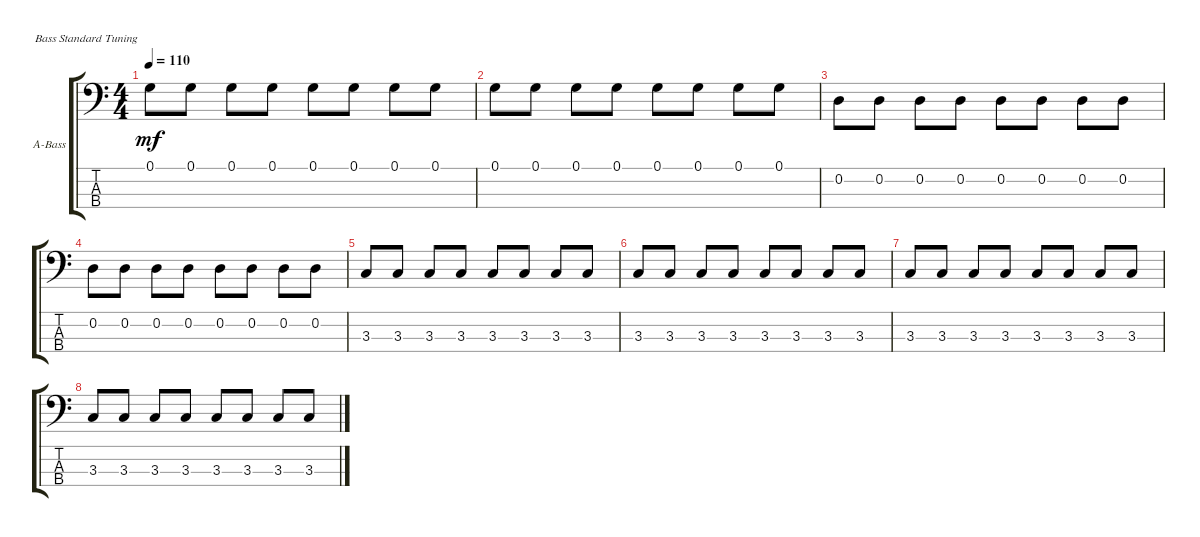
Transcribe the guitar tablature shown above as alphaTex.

\defaultSystemsLayout 4
\bracketExtendMode groupsimilarinstruments
\firstSystemTrackNameOrientation horizontal
\otherSystemsTrackNameOrientation horizontal
\track ("Acoustic Bass" "A-Bass") {instrument acousticbass}
\staff {score tabs}
\tuning (G2 D2 A1 E1)
\ts (4 4)
\tempo 110
\clef f4
\scale
0.333333
\ks c
0.1.8{dy mf} 0.1.8 0.1.8 0.1.8 0.1.8 0.1.8 0.1.8 0.1.8 |
\scale
0.333333 0.1.8 0.1.8 0.1.8 0.1.8 0.1.8 0.1.8 0.1.8 0.1.8 |
\scale
0.333333 0.2.8 0.2.8 0.2.8 0.2.8 0.2.8 0.2.8 0.2.8 0.2.8 |
\scale
0.333333 0.2.8 0.2.8 0.2.8 0.2.8 0.2.8 0.2.8 0.2.8 0.2.8 |
\scale
0.333333 3.3.8 3.3.8 3.3.8 3.3.8 3.3.8 3.3.8 3.3.8 3.3.8 |
\scale
0.333333 3.3.8 3.3.8 3.3.8 3.3.8 3.3.8 3.3.8 3.3.8 3.3.8 |
\scale
0.333333 3.3.8 3.3.8 3.3.8 3.3.8 3.3.8 3.3.8 3.3.8 3.3.8 |
\scale
0.333333 3.3.8 3.3.8 3.3.8 3.3.8 3.3.8 3.3.8 3.3.8 3.3.8 |
\scale
0.333333 |
\scale
0.333333 |
\scale
0.333333 |
\scale
0.333333 |
\scale
0.333333 |
\scale
0.333333 |
\scale
0.333333 |
\scale
0.333333
